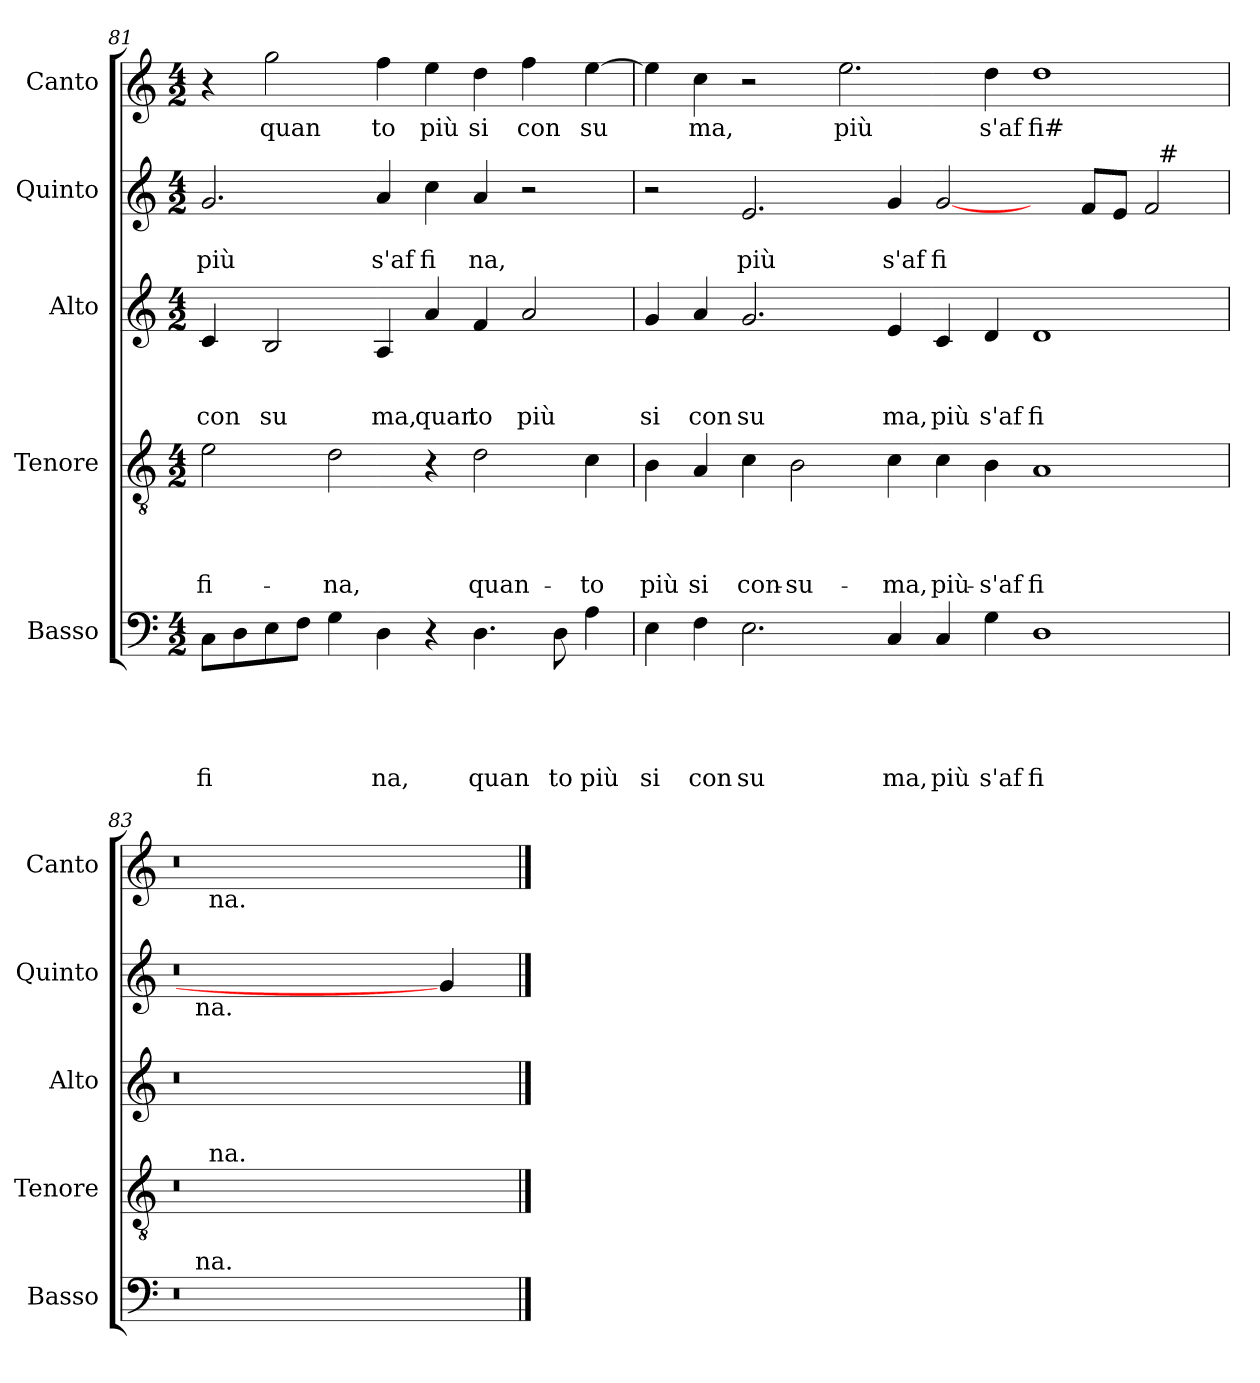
**kern	**text	**text	**text	**text	**text	**kern	**text	**text	**text	**text	**kern	**text	**text	**text	**kern	**text	**text	**kern	**text
*part5	*part5	*part5	*part5	*part5	*part5	*part4	*part4	*part4	*part4	*part4	*part3	*part3	*part3	*part3	*part2	*part2	*part2	*part1	*part1
*staff5	*staff5	*staff5	*staff5	*staff5	*staff5	*staff4	*staff4	*staff4	*staff4	*staff4	*staff3	*staff3	*staff3	*staff3	*staff2	*staff2	*staff2	*staff1	*staff1
*I"Basso	*	*	*	*	*	*I"Tenore	*	*	*	*	*I"Alto	*	*	*	*I"Quinto	*	*	*I"Canto	*
*I'Basso	*	*	*	*	*	*I'Tenore	*	*	*	*	*I'Alto	*	*	*	*I'Quinto	*	*	*I'Canto	*
*clefF4	*	*	*	*	*	*clefGv2	*	*	*	*	*clefG2	*	*	*	*clefG2	*	*	*clefG2	*
*k[]	*	*	*	*	*	*k[]	*	*	*	*	*k[]	*	*	*	*k[]	*	*	*k[]	*
*C:	*	*	*	*	*	*C:	*	*	*	*	*C:	*	*	*	*C:	*	*	*C:	*
*M4/2	*	*	*	*	*	*M4/2	*	*	*	*	*M4/2	*	*	*	*M4/2	*	*	*M4/2	*
=81	=81	=81	=81	=81	=81	=81	=81	=81	=81	=81	=81	=81	=81	=81	=81	=81	=81	=81	=81
!	!	!	!	!	!LO:LY:b	!	!	!	!	!LO:LY:b	!	!	!	!LO:LY:b	!	!	!LO:LY:b	!	!
8C\L	.	.	.	.	fi	2e\	.	.	.	-fi-	4c/	.	.	con	2.g/	.	più	4r	.
8D\	.	.	.	.	.	.	.	.	.	.	.	.	.	.	.	.	.	.	.
!	!	!	!	!	!	!	!	!	!	!	!	!	!	!LO:LY:b	!	!	!	!	!LO:LY:b
8E\	.	.	.	.	.	.	.	.	.	.	2B/	.	.	su	.	.	.	2gg\	quan
8F\J	.	.	.	.	.	.	.	.	.	.	.	.	.	.	.	.	.	.	.
!	!	!	!	!	!	!	!	!	!	!LO:LY:b	!	!	!	!	!	!	!	!	!
4G\	.	.	.	.	.	2d\	.	.	.	-na,	.	.	.	.	.	.	.	.	.
!	!	!	!	!	!LO:LY:b	!	!	!	!	!	!	!	!	!LO:LY:b	!	!	!LO:LY:b	!	!LO:LY:b
4D\	.	.	.	.	na,	.	.	.	.	.	4A/	.	.	ma,	4a/	.	s'af	4ff\	to
!	!	!	!	!	!	!	!	!	!	!	!	!	!	!LO:LY:b	!	!	!LO:LY:b	!	!LO:LY:b
4r	.	.	.	.	.	4r	.	.	.	.	4a/	.	.	quan	4cc\	.	fi	4ee\	più
!	!	!	!	!	!LO:LY:b	!	!	!	!	!LO:LY:b	!	!	!	!LO:LY:b	!	!	!LO:LY:b	!	!LO:LY:b
4.D\	.	.	.	.	quan	2d\	.	.	.	quan-	4f/	.	.	to	4a/	.	na,	4dd\	si
!	!	!	!	!	!	!	!	!	!	!	!	!	!	!LO:LY:b	!	!	!	!	!LO:LY:b
.	.	.	.	.	.	.	.	.	.	.	2a/	.	.	più	2r	.	.	4ff\	con
!	!	!	!	!	!LO:LY:b	!	!	!	!	!	!	!	!	!	!	!	!	!	!
8D\	.	.	.	.	to	.	.	.	.	.	.	.	.	.	.	.	.	.	.
!	!	!	!	!	!LO:LY:b	!	!	!	!	!LO:LY:b	!	!	!	!	!	!	!	!	!LO:LY:b
4A\	.	.	.	.	più	4c\	.	.	.	-to	.	.	.	.	.	.	.	[>4ee\	su
=82	=82	=82	=82	=82	=82	=82	=82	=82	=82	=82	=82	=82	=82	=82	=82	=82	=82	=82	=82
!	!	!	!	!	!LO:LY:b	!	!	!	!	!LO:LY:b	!	!	!	!LO:LY:b	!	!	!	!	!
*	*	*	*	*	*	*	*	*	*	*	*	*	*	*	*^	*	*	*	*
4E\	.	.	.	.	si	4B\	.	.	.	più	4g/	.	.	si	2r	1ryy	.	.	4ee>\]	.
!	!	!	!	!	!LO:LY:b	!	!	!	!	!LO:LY:b	!	!	!	!LO:LY:b	!	!	!	!	!	!LO:LY:b
4F\	.	.	.	.	con	4A/	.	.	.	si	4a/	.	.	con	.	.	.	.	4cc\	ma,
!	!	!	!	!	!LO:LY:b	!	!	!	!	!LO:LY:b	!	!	!	!LO:LY:b	!	!	!	!LO:LY:b	!	!
2.E\	.	.	.	.	su	4c\	.	.	.	con-	2.g/	.	.	su	2.e/	.	.	più	2r	.
!	!	!	!	!	!	!	!	!	!	!LO:LY:b	!	!	!	!	!	!	!	!	!	!
.	.	.	.	.	.	2B\	.	.	.	-su-	.	.	.	.	.	.	.	.	.	.
!	!	!	!	!	!	!	!	!	!	!	!	!	!	!	!	!	!	!	!	!LO:LY:b
.	.	.	.	.	.	.	.	.	.	.	.	.	.	.	.	1ryy	.	.	2.ee\	più
!	!	!	!	!	!LO:LY:b	!	!	!	!	!LO:LY:b	!	!	!	!LO:LY:b	!	!	!	!LO:LY:b	!	!
4C/	.	.	.	.	ma,	4c\	.	.	.	-ma,	4e/	.	.	ma,	4g/	.	.	s'af	.	.
!	!	!	!	!	!LO:LY:b	!	!	!	!	!LO:LY:b	!	!	!	!LO:LY:b	!	!	!	!LO:LY:b	!	!
4C/	.	.	.	.	più	4c\	.	.	.	più-	4c/	.	.	più	[2g/	.	.	fi	.	.
!	!	!	!	!	!LO:LY:b	!	!	!	!	!LO:LY:b	!	!	!	!LO:LY:b	!	!	!	!	!	!LO:LY:b
4G\	.	.	.	.	s'af	4B\	.	.	.	-s'af	4d/	.	.	s'af	.	.	.	.	4dd\	s'af
!	!	!	!	!	!LO:LY:b	!	!	!	!	!LO:LY:b	!	!	!	!LO:LY:b	!	!	!	!	!	!LO:LY:b
1D	.	.	.	.	fi	1A	.	.	.	fi-	1d	.	.	fi	4ryy	2ryy	.	.	1dd	fi#
.	.	.	.	.	.	.	.	.	.	.	.	.	.	.	8f/L	.	.	.	.	.
.	.	.	.	.	.	.	.	.	.	.	.	.	.	.	8e/J	.	.	.	.	.
.	.	.	.	.	.	.	.	.	.	.	.	.	.	.	2f/	32ryy	.	.	.	.
!	!	!	!	!	!	!	!	!	!	!	!	!	!	!	!	!LO:TX:a:t=#	!	!	!	!
.	.	.	.	.	.	.	.	.	.	.	.	.	.	.	.	4...ryy	.	.	.	.
=83	=83	=83	=83	=83	=83	=83	=83	=83	=83	=83	=83	=83	=83	=83	=83	=83	=83	=83	=83	=83
*^	*	*	*	*	*	*^	*	*	*	*	*	*	*	*	*	*	*	*	*^	*
0r	16ryy	.	.	.	.	.	0r	16.ryy	.	.	.	.	0r	.	.	.	0r	16ryy	.	.	0r	16.ryy	.
!	!	!	!	!	!	!	!	!	!	!	!	!	!	!	!	!	!	!LO:TX:b:t=na.	!	!	!	!	!
!	!LO:TX:a:t=na.	!	!	!	!	!	!	!	!	!	!	!	!	!	!	!	!	!	!	!	!	!	!
.	1ryy	.	.	.	.	.	.	.	.	.	.	.	.	.	.	.	.	1ryy	.	.	.	.	.
!	!	!	!	!	!	!	!	!	!	!	!	!	!	!	!	!	!	!	!	!	!	!LO:TX:b:t=na.	!
!	!	!	!	!	!	!	!	!LO:TX:a:t=na.	!	!	!	!	!	!	!	!	!	!	!	!	!	!	!
.	.	.	.	.	.	.	.	1ryy	.	.	.	.	.	.	.	.	.	.	.	.	.	1ryy	.
.	1ryy	.	.	.	.	.	.	.	.	.	.	.	.	.	.	.	.	1ryy	.	.	.	.	.
.	.	.	.	.	.	.	.	1ryy	.	.	.	.	.	.	.	.	.	.	.	.	.	1ryy	.
4ryy	.	.	.	.	.	.	4ryy	.	.	.	.	.	4ryy	.	.	.	4g/]	.	.	.	4ryy	.	.
.	8.ryy	.	.	.	.	.	.	.	.	.	.	.	.	.	.	.	.	8.ryy	.	.	.	.	.
.	.	.	.	.	.	.	.	8ryy	.	.	.	.	.	.	.	.	.	.	.	.	.	8ryy	.
.	.	.	.	.	.	.	.	32ryy	.	.	.	.	.	.	.	.	.	.	.	.	.	32ryy	.
*v	*v	*	*	*	*	*	*	*	*	*	*	*	*	*	*	*	*v	*v	*	*	*v	*v	*
*	*	*	*	*	*	*v	*v	*	*	*	*	*	*	*	*	*	*	*	*	*
==	==	==	==	==	==	==	==	==	==	==	==	==	==	==	==	==	==	==	==
*-	*-	*-	*-	*-	*-	*-	*-	*-	*-	*-	*-	*-	*-	*-	*-	*-	*-	*-	*-
